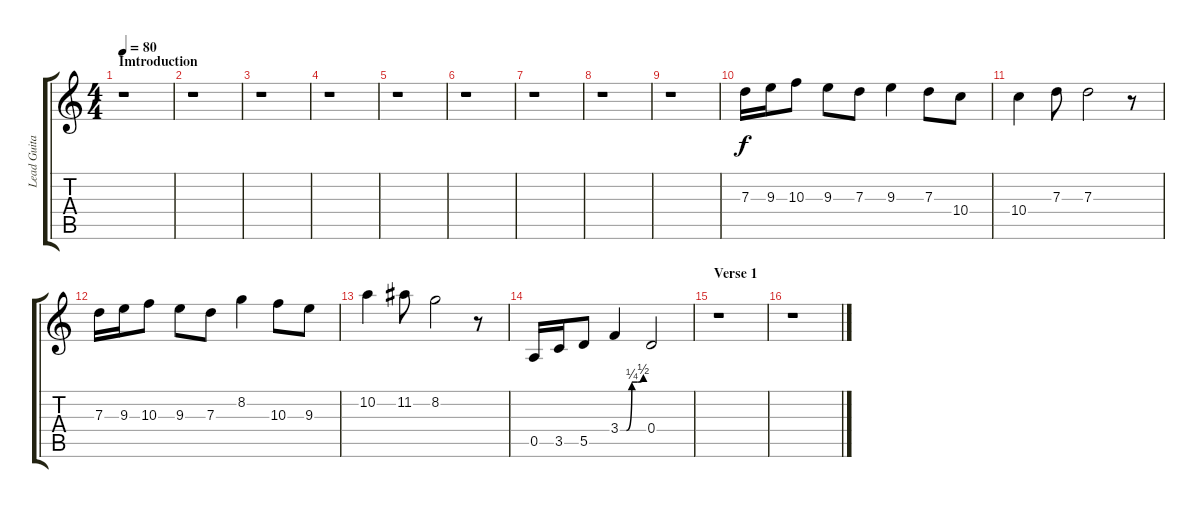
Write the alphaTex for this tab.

\track ("Lead Guitar" "Lead Guita") {instrument distortionguitar}
\staff {score tabs}
\tuning (E4 B3 G3 D3 A2 E2) {hide}
\ts (4 4)
\section ("" "Imtroduction")
\tempo 80
\clef g2
\ks c
r.1{dy f instrument distortionguitar} |
r.1 |
r.1 |
r.1 |
r.1 |
r.1 |
r.1 |
r.1 |
r.1 |
7.3.16 9.3.16 10.3.8 9.3.8 7.3.8 9.3.4 7.3.8 10.4.8 |
10.4.4 7.3.8 7.3.2 r.8 |
7.3.16 9.3.16 10.3.8 9.3.8 7.3.8 8.2.4 10.3.8 9.3.8 |
10.2.4 11.2.8 8.2.2 r.8 |
0.5.16 3.5.16 5.5.8 3.4{be (custom 0 0 16 0 30 1 45 1 60 2)}.4 0.4.2 |
\section ("" "Verse 1")
r.1 |
r.1
